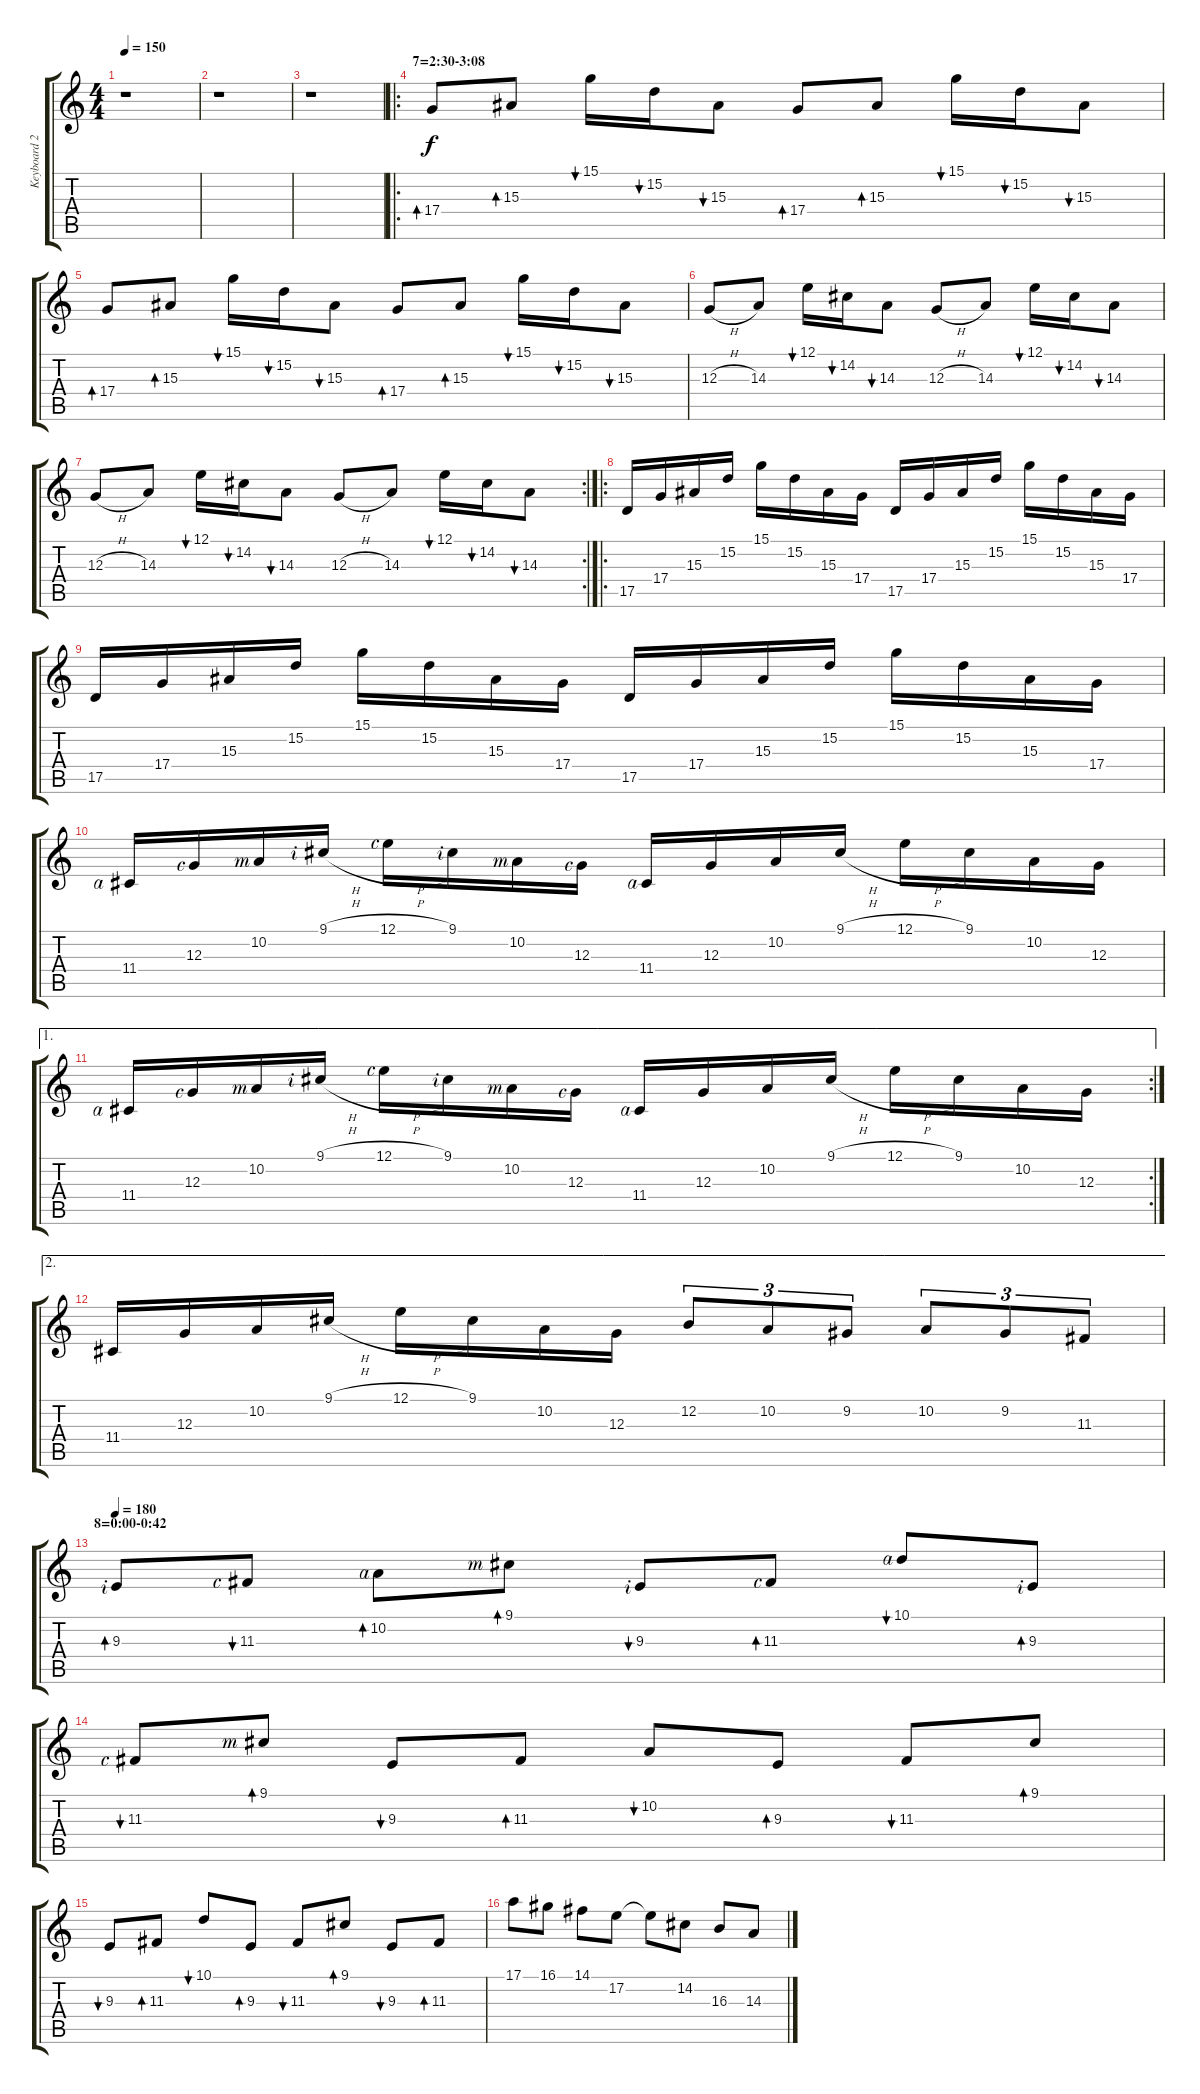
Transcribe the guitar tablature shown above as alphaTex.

\track ("Keyboard 2" "Keyboard 2") {instrument synthstrings2}
\staff {score tabs}
\tuning (E4 B3 G3 D3 A2 E2) {hide}
\ts (4 4)
\tempo 150
\clef g2
\ks c
r.1{dy f} |
r.1 |
r.1 |
\ro
\section ("" "7=2:30-3:08")
17.4.8{bd 60 volume 12 instrument synthstrings2} 15.3.8{bd 60} 15.1.16{bu 60} 15.2.16{bu 60} 15.3.8{bu 60} 17.4.8{bd 60} 15.3.8{bd 60} 15.1.16{bu 60} 15.2.16{bu 60} 15.3.8{bu 60} |
17.4.8{bd 60} 15.3.8{bd 60} 15.1.16{bu 60} 15.2.16{bu 60} 15.3.8{bu 60} 17.4.8{bd 60} 15.3.8{bd 60} 15.1.16{bu 60} 15.2.16{bu 60} 15.3.8{bu 60} |
12.3{h}.8 14.3.8 12.1.16{bu 60} 14.2.16{bu 60} 14.3.8{bu 60} 12.3{h}.8 14.3.8 12.1.16{bu 60} 14.2.16{bu 60} 14.3.8{bu 60} |
\rc 2
12.3{h}.8 14.3.8 12.1.16{bu 60} 14.2.16{bu 60} 14.3.8{bu 60} 12.3{h}.8 14.3.8 12.1.16{bu 60} 14.2.16{bu 60} 14.3.8{bu 60} |
\ro
17.5.16 17.4.16 15.3.16 15.2.16 15.1.16 15.2.16 15.3.16 17.4.16 17.5.16 17.4.16 15.3.16 15.2.16 15.1.16 15.2.16 15.3.16 17.4.16 |
17.5.16 17.4.16 15.3.16 15.2.16 15.1.16 15.2.16 15.3.16 17.4.16 17.5.16 17.4.16 15.3.16 15.2.16 15.1.16 15.2.16 15.3.16 17.4.16 |
11.4{rf 4}.16 12.3{rf 5}.16 10.2{rf 3}.16 9.1{h rf 2}.16 12.1{h rf 5}.16 9.1{rf 2}.16 10.2{rf 3}.16 12.3{rf 5}.16 11.4{rf 4}.16 12.3.16 10.2.16 9.1{h}.16 12.1{h}.16 9.1.16 10.2.16 12.3.16 |
\ae 1
\rc 2
11.4{rf 4}.16 12.3{rf 5}.16 10.2{rf 3}.16 9.1{h rf 2}.16 12.1{h rf 5}.16 9.1{rf 2}.16 10.2{rf 3}.16 12.3{rf 5}.16 11.4{rf 4}.16 12.3.16 10.2.16 9.1{h}.16 12.1{h}.16 9.1.16 10.2.16 12.3.16 |
\ae 2
11.4.16 12.3.16 10.2.16 9.1{h}.16 12.1{h}.16 9.1.16 10.2.16 12.3.16 12.2.8{tu (3 2)} 10.2.8{tu (3 2)} 9.2.8{tu (3 2)} 10.2.8{tu (3 2)} 9.2.8{tu (3 2)} 11.3.8{tu (3 2)} |
\section ("" "8=0:00-0:42")
\tempo 180
9.3{rf 2}.8{bd 60 volume 12 balance 8 instrument lead2sawtooth} 11.3{rf 5}.8{bu 60} 10.2{rf 4}.8{bd 60} 9.1{rf 3}.8{bd 60} 9.3{rf 2}.8{bu 60} 11.3{rf 5}.8{bd 60} 10.1{rf 4}.8{bu 60} 9.3{rf 2}.8{bd 60} |
11.3{rf 5}.8{bu 60} 9.1{rf 3}.8{bd 60} 9.3.8{bu 60} 11.3.8{bd 60} 10.2.8{bu 60} 9.3.8{bd 60} 11.3.8{bu 60} 9.1.8{bd 60} |
9.3.8{bu 60} 11.3.8{bd 60} 10.1.8{bu 60} 9.3.8{bd 60} 11.3.8{bu 60} 9.1.8{bd 60} 9.3.8{bu 60} 11.3.8{bd 60} |
17.1.8 16.1.8 14.1.8 17.2.8 17.2{t}.8 14.2.8 16.3.8 14.3.8
